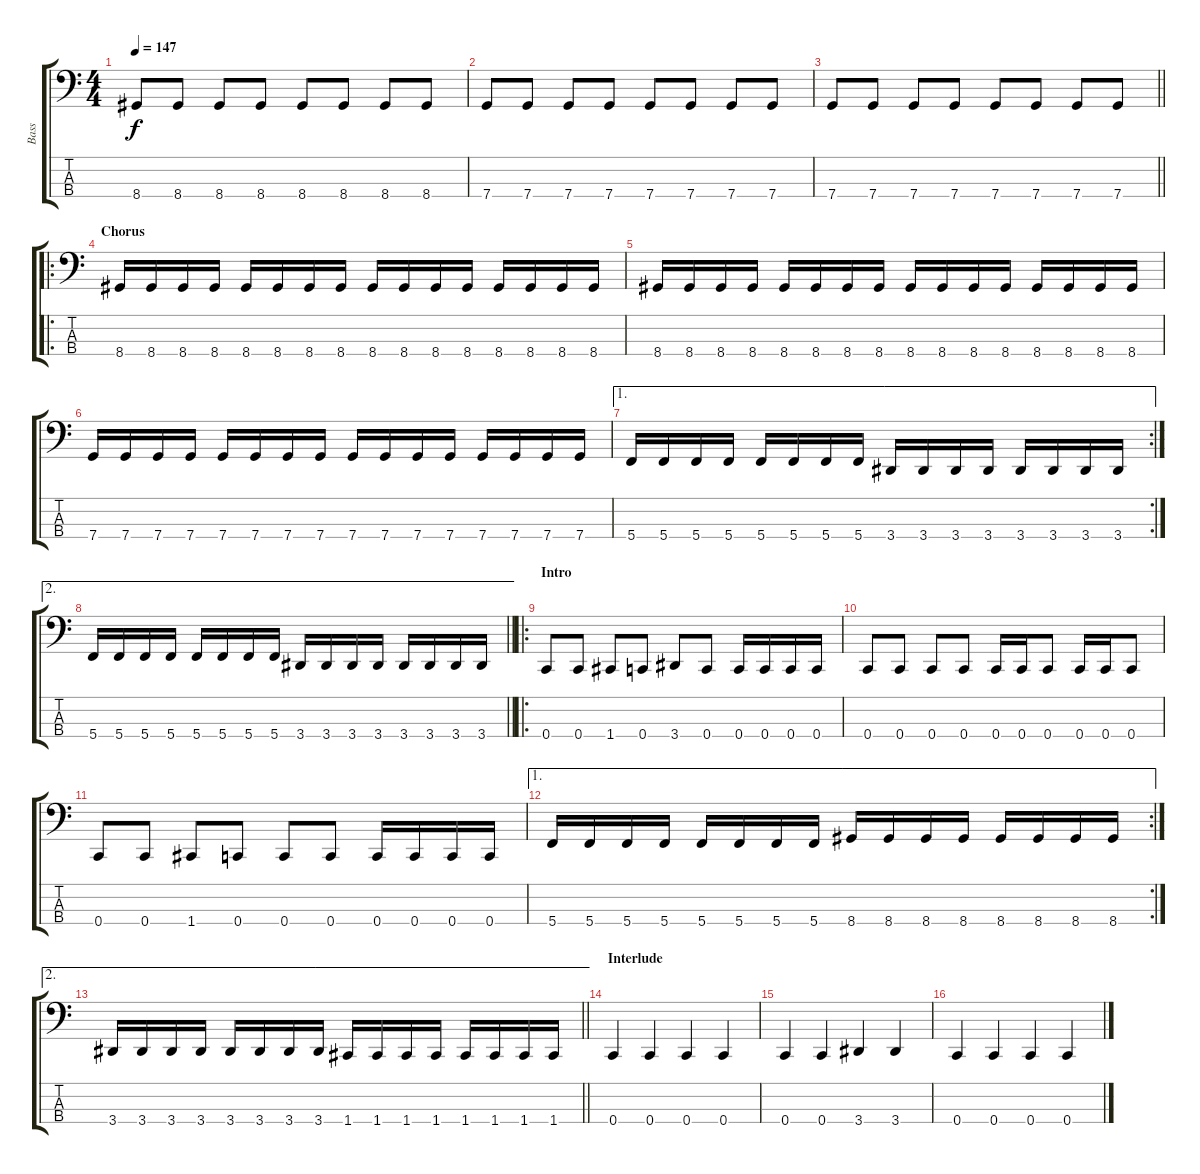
\track ("Bass" "Bass") {instrument electricbasspick}
\staff {score tabs}
\tuning (F2 C2 G1 C1) {hide}
\ts (4 4)
\tempo 147
\clef f4
\ks c
8.4.8{dy f} 8.4.8 8.4.8 8.4.8 8.4.8 8.4.8 8.4.8 8.4.8 |
7.4.8 7.4.8 7.4.8 7.4.8 7.4.8 7.4.8 7.4.8 7.4.8 |
\barLineRight lightlight
7.4.8 7.4.8 7.4.8 7.4.8 7.4.8 7.4.8 7.4.8 7.4.8 |
\ro
\section ("" "Chorus")
8.4.16 8.4.16 8.4.16 8.4.16 8.4.16 8.4.16 8.4.16 8.4.16 8.4.16 8.4.16 8.4.16 8.4.16 8.4.16 8.4.16 8.4.16 8.4.16 |
8.4.16 8.4.16 8.4.16 8.4.16 8.4.16 8.4.16 8.4.16 8.4.16 8.4.16 8.4.16 8.4.16 8.4.16 8.4.16 8.4.16 8.4.16 8.4.16 |
7.4.16 7.4.16 7.4.16 7.4.16 7.4.16 7.4.16 7.4.16 7.4.16 7.4.16 7.4.16 7.4.16 7.4.16 7.4.16 7.4.16 7.4.16 7.4.16 |
\ae 1
\rc 2
5.4.16 5.4.16 5.4.16 5.4.16 5.4.16 5.4.16 5.4.16 5.4.16 3.4.16 3.4.16 3.4.16 3.4.16 3.4.16 3.4.16 3.4.16 3.4.16 |
\ae 2
\barLineRight lightlight
5.4.16 5.4.16 5.4.16 5.4.16 5.4.16 5.4.16 5.4.16 5.4.16 3.4.16 3.4.16 3.4.16 3.4.16 3.4.16 3.4.16 3.4.16 3.4.16 |
\ro
\section ("" "Intro")
0.4.8 0.4.8 1.4.8 0.4.8 3.4.8 0.4.8 0.4.16 0.4.16 0.4.16 0.4.16 |
0.4.8 0.4.8 0.4.8 0.4.8 0.4.16 0.4.16 0.4.8 0.4.16 0.4.16 0.4.8 |
0.4.8 0.4.8 1.4.8 0.4.8 0.4.8 0.4.8 0.4.16 0.4.16 0.4.16 0.4.16 |
\ae 1
\rc 2
5.4.16 5.4.16 5.4.16 5.4.16 5.4.16 5.4.16 5.4.16 5.4.16 8.4.16 8.4.16 8.4.16 8.4.16 8.4.16 8.4.16 8.4.16 8.4.16 |
\ae 2
\barLineRight lightlight
3.4.16 3.4.16 3.4.16 3.4.16 3.4.16 3.4.16 3.4.16 3.4.16 1.4.16 1.4.16 1.4.16 1.4.16 1.4.16 1.4.16 1.4.16 1.4.16 |
\section ("" "Interlude")
0.4.4 0.4.4 0.4.4 0.4.4 |
0.4.4 0.4.4 3.4.4 3.4.4 |
0.4.4 0.4.4 0.4.4 0.4.4
